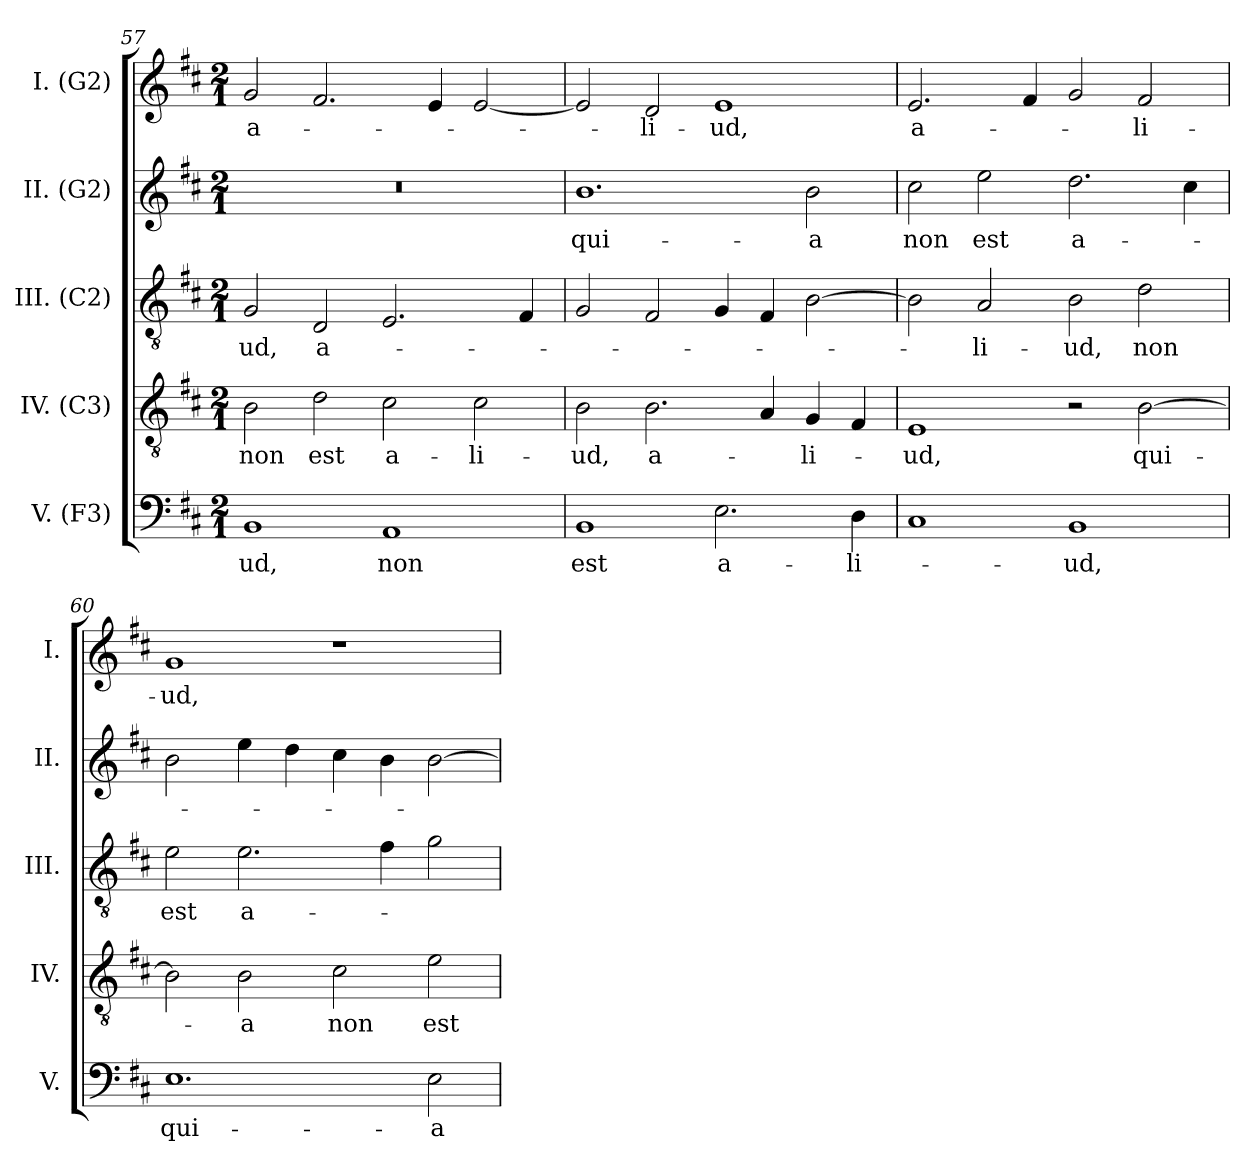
**kern	**text	**kern	**text	**kern	**text	**kern	**text	**kern	**text
*part5	*part5	*part4	*part4	*part3	*part3	*part2	*part2	*part1	*part1
*staff5	*staff5	*staff4	*staff4	*staff3	*staff3	*staff2	*staff2	*staff1	*staff1
*I"V. (F3)	*	*I"IV. (C3)	*	*I"III. (C2)	*	*I"II. (G2)	*	*I"I. (G2)	*
*I'V.	*	*I'IV.	*	*I'III.	*	*I'II.	*	*I'I.	*
*clefF4	*	*clefGv2	*	*clefGv2	*	*clefG2	*	*clefG2	*
*	*	*	*	*ITrd7c12	*	*ITrd7c12	*	*	*
*k[f#c#]	*	*k[f#c#]	*	*k[f#c#]	*	*k[f#c#]	*	*k[f#c#]	*
*D:	*	*D:	*	*D:	*	*D:	*	*D:	*
*M2/1	*	*M2/1	*	*M2/1	*	*M2/1	*	*M2/1	*
=57	=57	=57	=57	=57	=57	=57	=57	=57	=57
!	!LO:LY:b:color=#000000	!	!	!	!	!	!	!	!
!	!	!	!LO:LY:b:color=#000000	!	!	!	!	!	!
!	!	!	!	!	!LO:LY:b:color=#000000	!LO:N:vis=1	!	!	!
!	!	!	!	!	!	!	!	!	!LO:LY:b:color=#000000
1BBi	-ud,	2Bi\	non	2GGi/	-ud,	0r	.	2gi/	a-
!	!	!	!LO:LY:b:color=#000000	!	!	!	!	!	!
!	!	!	!	!	!LO:LY:b:color=#000000	!	!	!	!
.	.	2di\	est	2DDi/	a-	.	.	2.f#i/	.
!	!LO:LY:b:color=#000000	!	!	!	!	!	!	!	!
!	!	!	!LO:LY:b:color=#000000	!	!	!	!	!	!
1AAi	non	2c#i\	a-	2.EEi/	.	.	.	.	.
.	.	.	.	.	.	.	.	4ei/	.
!	!	!	!LO:LY:b:color=#000000	!	!	!	!	!	!
.	.	2c#i\	-li-	.	.	.	.	[2ei/	.
.	.	.	.	4FF#i/	.	.	.	.	.
=58	=58	=58	=58	=58	=58	=58	=58	=58	=58
!	!LO:LY:b:color=#000000	!	!	!	!	!	!	!	!
!	!	!	!LO:LY:b:color=#000000	!	!	!	!	!	!
!	!	!	!	!	!	!	!LO:LY:b:color=#000000	!	!
1BBi	est	2Bi\	-ud,	2GGi/	.	1.Bi	qui-	2ei/]	.
!	!	!	!LO:LY:b:color=#000000	!	!	!	!	!	!
!	!	!	!	!	!	!	!	!	!LO:LY:b:color=#000000
.	.	2.Bi\	a-	2FF#i/	.	.	.	2di/	-li-
!	!LO:LY:b:color=#000000	!	!	!	!	!	!	!	!
!	!	!	!	!	!	!	!	!	!LO:LY:b:color=#000000
2.Ei\	a-	.	.	4GGi/	.	.	.	1ei	-ud,
.	.	4Ai/	.	4FF#i/	.	.	.	.	.
!	!	!	!LO:LY:b:color=#000000	!	!	!	!	!	!
!	!	!	!	!	!	!	!LO:LY:b:color=#000000	!	!
.	.	4Gi/	-li-	[2BBi\	.	2Bi\	-a	.	.
!	!LO:LY:b:color=#000000	!	!	!	!	!	!	!	!
4Di\	-li-	4F#i/	.	.	.	.	.	.	.
=59	=59	=59	=59	=59	=59	=59	=59	=59	=59
!	!	!	!LO:LY:b:color=#000000	!	!	!	!	!	!
!	!	!	!	!	!	!	!LO:LY:b:color=#000000	!	!
!	!	!	!	!	!	!	!	!	!LO:LY:b:color=#000000
1C#i	.	1Ei	-ud,	2BBi\]	.	2c#i\	non	2.ei/	a-
!	!	!	!	!	!LO:LY:b:color=#000000	!	!	!	!
!	!	!	!	!	!	!	!LO:LY:b:color=#000000	!	!
.	.	.	.	2AAi/	-li-	2ei\	est	.	.
.	.	.	.	.	.	.	.	4f#i/	.
!	!LO:LY:b:color=#000000	!	!	!	!	!	!	!	!
!	!	!	!	!	!LO:LY:b:color=#000000	!	!	!	!
!	!	!	!	!	!	!	!LO:LY:b:color=#000000	!	!
1BBi	-ud,	2r	.	2BBi\	-ud,	2.di\	a-	2gi/	.
!	!	!	!LO:LY:b:color=#000000	!	!	!	!	!	!
!	!	!	!	!	!LO:LY:b:color=#000000	!	!	!	!
!	!	!	!	!	!	!	!	!	!LO:LY:b:color=#000000
.	.	[2Bi\	qui-	2Di\	non	.	.	2f#i/	-li-
.	.	.	.	.	.	4c#i\	.	.	.
!!LO:PB:g=z
=60	=60	=60	=60	=60	=60	=60	=60	=60	=60
!	!LO:LY:b:color=#000000	!	!	!	!	!	!	!	!
!	!	!	!	!	!LO:LY:b:color=#000000	!	!	!	!
!	!	!	!	!	!	!	!	!	!LO:LY:b:color=#000000
1.Ei	qui-	2Bi\]	.	2Ei\	est	2Bi\	.	1gi	-ud,
!	!	!	!LO:LY:b:color=#000000	!	!	!	!	!	!
!	!	!	!	!	!LO:LY:b:color=#000000	!	!	!	!
.	.	2Bi\	-a	2.Ei\	a-	4ei\	.	.	.
.	.	.	.	.	.	4di\	.	.	.
!	!	!	!LO:LY:b:color=#000000	!	!	!	!	!	!
.	.	2c#i\	non	.	.	4c#i\	.	1r	.
.	.	.	.	4F#i\	.	4Bi\	.	.	.
!	!LO:LY:b:color=#000000	!	!	!	!	!	!	!	!
!	!	!	!LO:LY:b:color=#000000	!	!	!	!	!	!
2Ei\	-a	2ei\	est	2Gi\	.	[2Bi\	.	.	.
=	=	=	=	=	=	=	=	=	=
*-	*-	*-	*-	*-	*-	*-	*-	*-	*-
